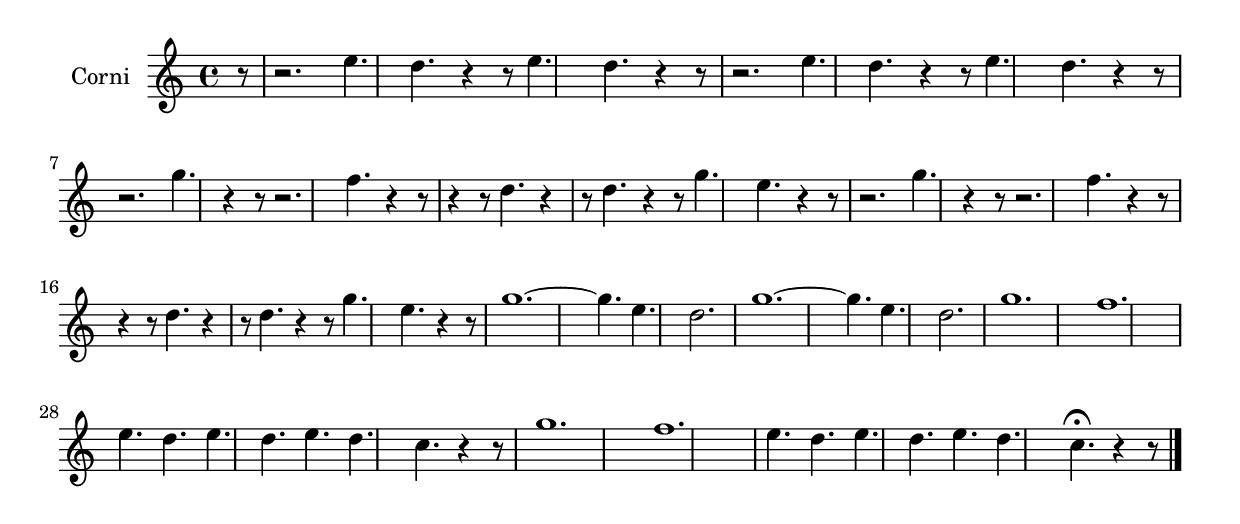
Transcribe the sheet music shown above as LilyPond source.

\new Staff  {
	\set Staff.instrumentName="Corni"
	\set Staff.midiInstrument="french horn"
	\transposition d
	\key c \major
	\clef treble
	\relative c'' {
		\partial 8 r8 |
		r2. e4. d |
		r4 r8 e4. d r4 r8 |
		r2. e4. d |
		r4 r8 e4. d r4 r8 |
		r2. g4. r4 r8 |
		r2. f4. r4 r8 |
		r4 r8 d4. r4 r8 d4. |
		r4 r8 g4. e r4 r8 |
		r2. g4. r4 r8 |
		r2. f4. r4 r8 |
		r4 r8 d4. r4 r8 d4. |
		r4 r8 g4. e r4 r8 |
		g1.~ |
		g4. e d2. |
		g1.~ |
		g4. e d2. |
		g1. |
		f |
		e4. d e d |
		e d c r4 r8 |
		g'1. |
		f |
		e4. d e d |
		e d c\fermata r4 r8 |
	\bar "|."
	}

}
